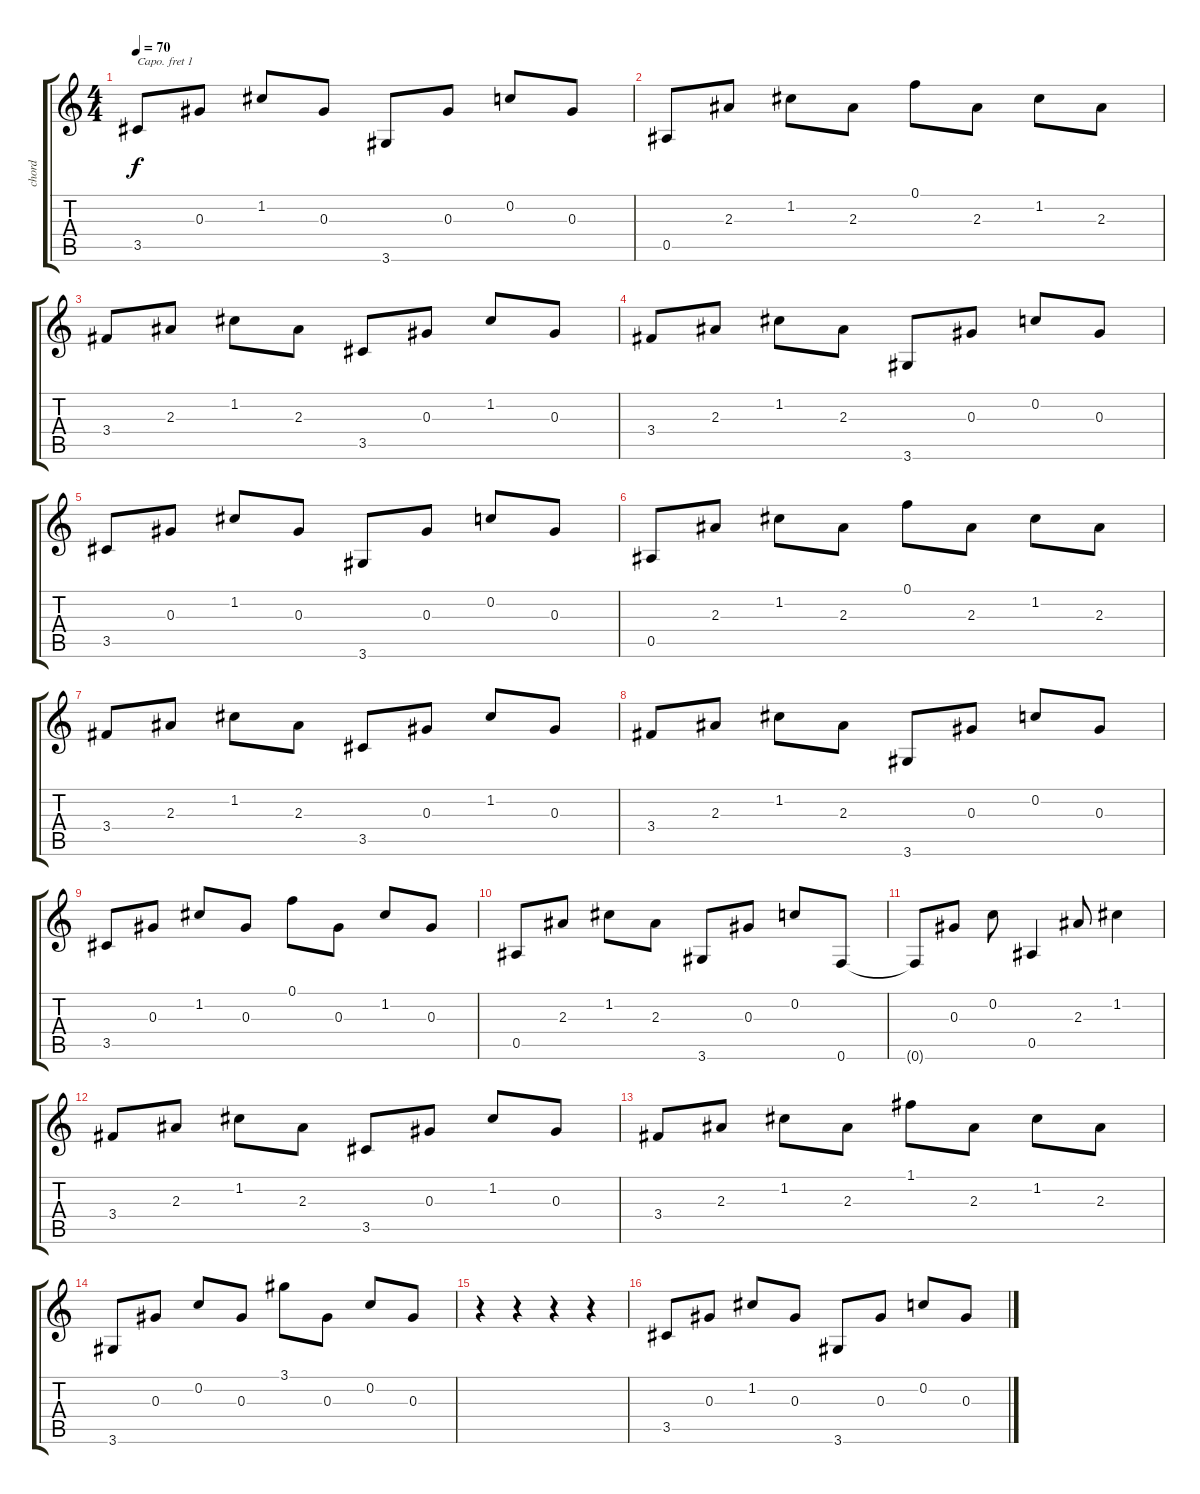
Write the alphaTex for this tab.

\track ("chord" "chord") {instrument electricguitarjazz}
\staff {score tabs}
\capo 1
\tuning (E4 B3 G3 D3 A2 E2) {hide}
\ts (4 4)
\tempo 70
\clef g2
\ks c
3.5.8{dy f instrument electricguitarjazz} 0.3.8 1.2.8 0.3.8 3.6.8 0.3.8 0.2.8 0.3.8 |
0.5.8 2.3.8 1.2.8 2.3.8 0.1.8 2.3.8 1.2.8 2.3.8 |
3.4.8 2.3.8 1.2.8 2.3.8 3.5.8 0.3.8 1.2.8 0.3.8 |
3.4.8 2.3.8 1.2.8 2.3.8 3.6.8 0.3.8 0.2.8 0.3.8 |
3.5.8 0.3.8 1.2.8 0.3.8 3.6.8 0.3.8 0.2.8 0.3.8 |
0.5.8 2.3.8 1.2.8 2.3.8 0.1.8 2.3.8 1.2.8 2.3.8 |
3.4.8 2.3.8 1.2.8 2.3.8 3.5.8 0.3.8 1.2.8 0.3.8 |
3.4.8 2.3.8 1.2.8 2.3.8 3.6.8 0.3.8 0.2.8 0.3.8 |
3.5.8 0.3.8 1.2.8 0.3.8 0.1.8 0.3.8 1.2.8 0.3.8 |
0.5.8 2.3.8 1.2.8 2.3.8 3.6.8 0.3.8 0.2.8 0.6.8 |
0.6{t}.8 0.3.8 0.2.8 0.5.4 2.3.8 1.2.4 |
3.4.8 2.3.8 1.2.8 2.3.8 3.5.8 0.3.8 1.2.8 0.3.8 |
3.4.8 2.3.8 1.2.8 2.3.8 1.1.8 2.3.8 1.2.8 2.3.8 |
3.6.8 0.3.8 0.2.8 0.3.8 3.1.8 0.3.8 0.2.8 0.3.8 |
r.4 r.4 r.4 r.4 |
3.5.8 0.3.8 1.2.8 0.3.8 3.6.8 0.3.8 0.2.8 0.3.8
